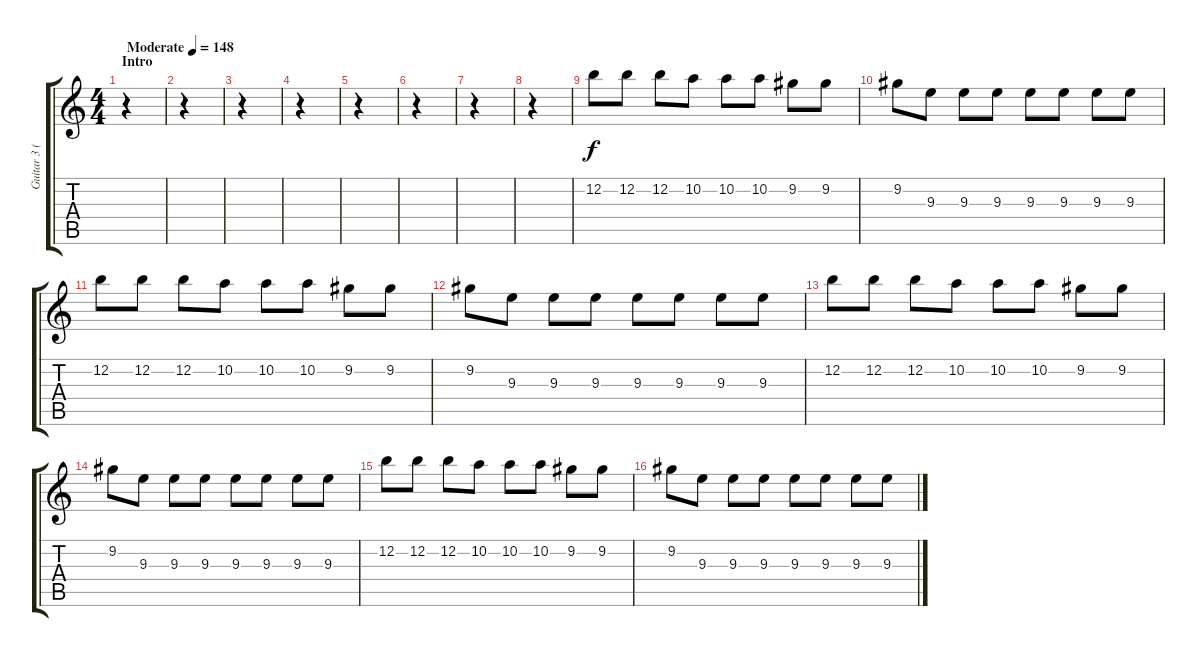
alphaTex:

\track ("Guitar 3 (Not Played Live)" "Guitar 3 (") {instrument overdrivenguitar}
\staff {score tabs}
\tuning (E4 B3 G3 D3 A2 E2) {hide}
\ts (4 4)
\section ("" "Intro ")
\tempo (148 "Moderate")
\clef g2
\ks c
r.4{dy f instrument overdrivenguitar} |
r.4 |
r.4 |
r.4 |
r.4 |
r.4 |
r.4 |
r.4 |
12.2.8 12.2.8 12.2.8 10.2.8 10.2.8 10.2.8 9.2.8 9.2.8 |
9.2.8 9.3.8 9.3.8 9.3.8 9.3.8 9.3.8 9.3.8 9.3.8 |
12.2.8 12.2.8 12.2.8 10.2.8 10.2.8 10.2.8 9.2.8 9.2.8 |
9.2.8 9.3.8 9.3.8 9.3.8 9.3.8 9.3.8 9.3.8 9.3.8 |
12.2.8 12.2.8 12.2.8 10.2.8 10.2.8 10.2.8 9.2.8 9.2.8 |
9.2.8 9.3.8 9.3.8 9.3.8 9.3.8 9.3.8 9.3.8 9.3.8 |
12.2.8 12.2.8 12.2.8 10.2.8 10.2.8 10.2.8 9.2.8 9.2.8 |
9.2.8 9.3.8 9.3.8 9.3.8 9.3.8 9.3.8 9.3.8 9.3.8
